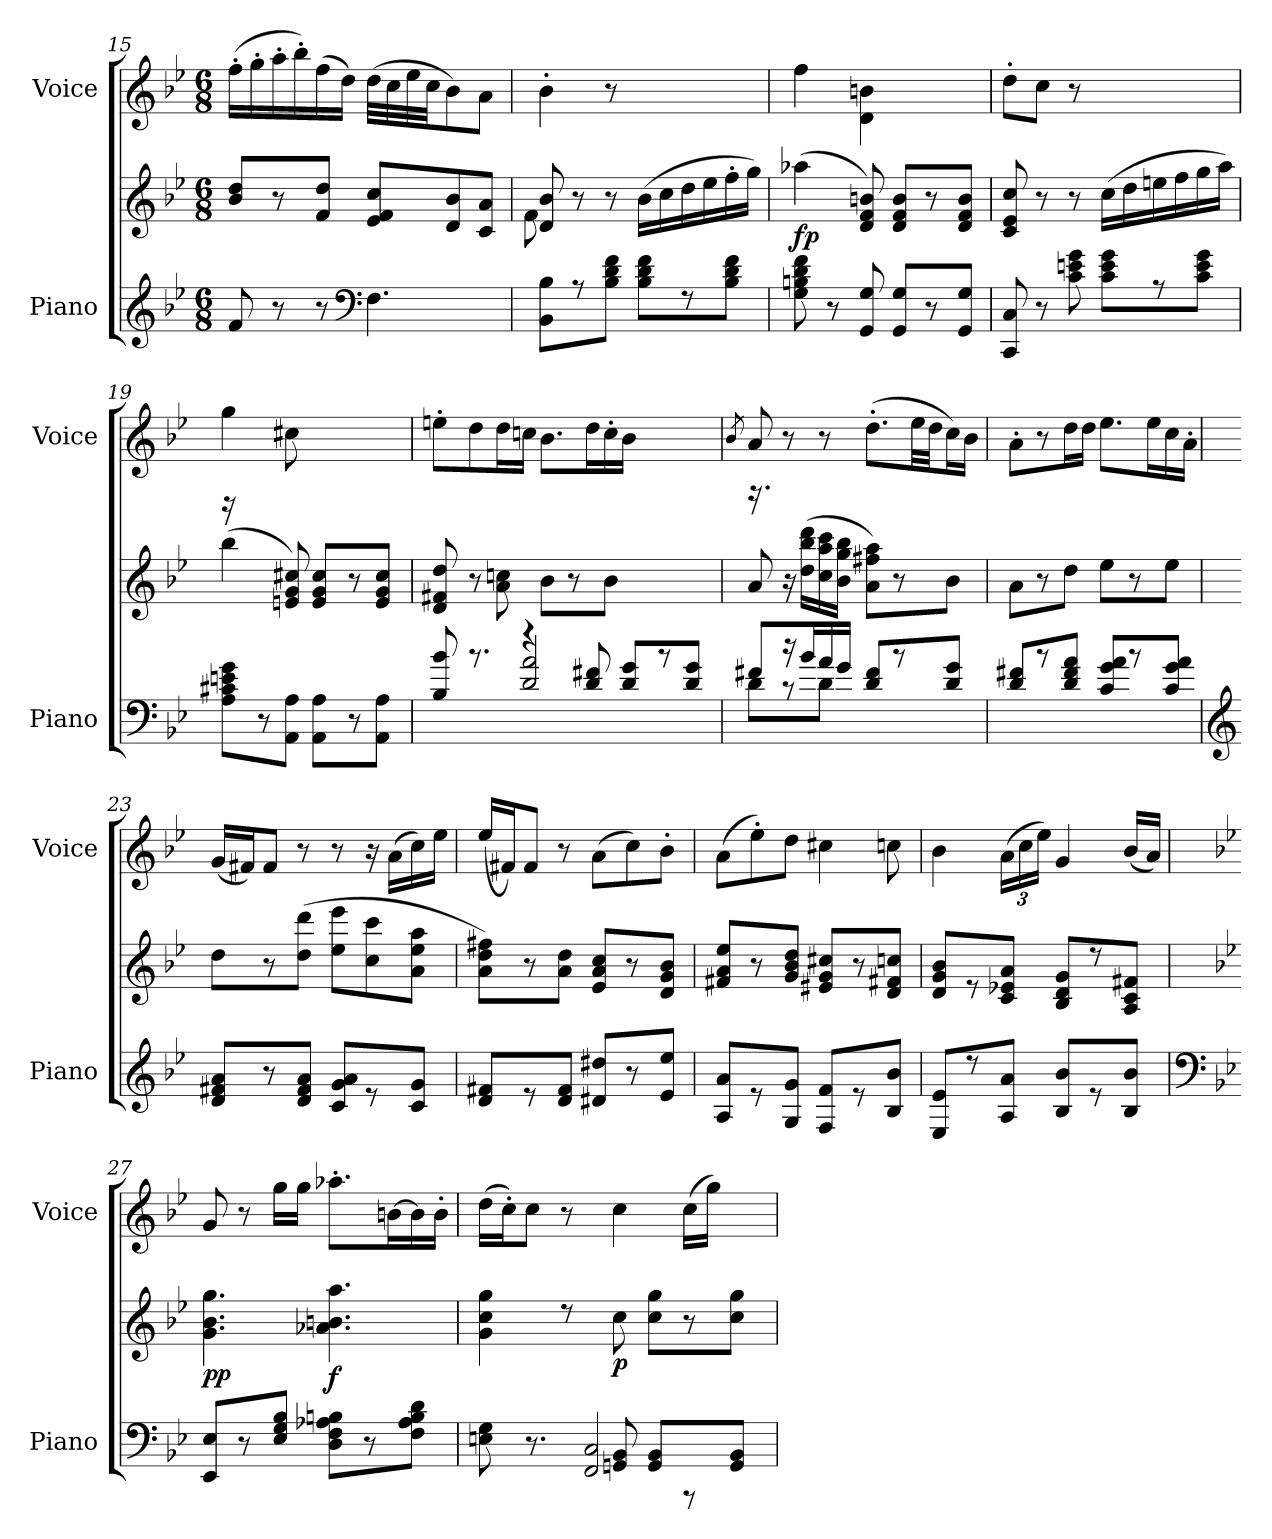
**kern	**kern	**dynam	**kern
*part2	*part2	*part2	*part1
*staff3	*staff2	*staff2/3	*staff1
*I"Piano	*	*	*I"Voice
*I'Piano	*	*	*I'Voice
*clefG2	*clefG2	*	*clefG2
*k[b-e-]	*k[b-e-]	*	*k[b-e-]
*M6/8	*M6/8	*	*M6/8
=15	=15	=15	=15
8f/	8b-/ 8dd/L	.	(>16ff'>\LL
.	.	.	16gg'>\
8r	8r	.	16aa'>\
.	.	.	16bb-'>\)
8r	8f/ 8dd/J	.	(>16ff\
.	.	.	16dd\JJ)
*clefF4	*	*	*
4.F\	8e-/ 8f/ 8cc/L	.	(>32dd\LLL
.	.	.	32cc\
.	.	.	32ee-\
.	.	.	32cc\JJ
.	8d/ 8b-/	.	8b-\)
.	8c/ 8a/J	.	8a\J
=16	=16	=16	=16
*	*^	*	*
8BB-\ 8B-\L	8d/ 8b-/	8f\	.	4b-'<\
8r	8r	2ryy	.	.
8B-\ 8d\ 8f\J	8r	.	.	8r
8B-\ 8d\ 8f\L	(>16b-\LL	.	.	4.ryy
.	16cc\	.	.	.
8rF	16dd\	.	.	.
.	16ee-\	.	.	.
8B-\ 8d\ 8f\J	16ff'>\	8ryy	.	.
.	16gg\JJ)	.	.	.
*	*v	*v	*	*
!!LO:LB:g=z
=17	=17	=17	=17
!	!	!LO:DY:b	!
8G\ 8Bn\ 8d\ 8f\	(>4aa-X\	fp	4ff\
8r	.	.	.
8GG/ 8G/	8d/ 8f/ 8bn/)	.	4d\ 4bn\
8GG/ 8G/L	8d/ 8f/ 8b/L	.	.
8r	8r	.	4ryy
8GG/ 8G/J	8d/ 8f/ 8b/J	.	.
=18	=18	=18	=18
8CC/ 8C/	8c/ 8e-/ 8cc/	.	8dd'<\L
8r	8r	.	8cc\J
8c\ 8en\ 8g\	8r	.	8r
8c\ 8e\ 8g\L	(>16cc\LL	.	4.ryy
.	16dd\	.	.
8rA	16een\	.	.
.	16ff\	.	.
8c\ 8e\ 8g\J	16gg\	.	.
.	16aa\JJ)	.	.
=19	=19	=19	=19
*	*	*	*^
8A\ 8c#X\ 8en\ 8g\L	(>4bb-\	.	4gg\	16rD
.	.	.	.	4.ryy
8r	.	.	.	.
8AA\ 8A\J	8en/ 8g/ 8cc#X/)	.	8cc#X\	.
8AA\ 8A\L	8e/ 8g/ 8cc#/L	.	4.ryy	.
.	.	.	.	4ryy
8r	8r	.	.	.
8AA\ 8A\J	8e/ 8g/ 8cc#/J	.	.	.
.	.	.	.	16ryy
*	*	*	*v	*v
!!LO:LB:g=z
=20	=20	=20	=20
*^	*	*	*
8B-/ 8b-/	16ryy	8d/ 8f#X/ 8dd/	.	8een'<'<\L
*v	*v	*	*	*
8.rb	8r	.	8dd\
.	8a\ 8ccn\	.	16dd\L
*^	*	*	*
4ree	2d/ 2a/	.	.	16ccn\JJ
.	.	8b-\L	.	8.b-\L
.	.	8r	.	.
8d/ 8f#X/	.	.	.	16dd\k
.	.	8b-\J	.	16cc'<\L
8d/ 8g/L	.	.	.	16b-\JJ
.	.	4ryy	.	4ryy
8rb	4ryy	.	.	.
8d/ 8g/J	.	.	.	.
.	.	16ryy	.	16ryy
=21	=21	=21	=21	=21
.	.	.	.	8qb-/
*	*	*	*	*^
8f#X/L	8d\L	8a/	.	8a/	16.rF
.	.	.	.	.	2ryy
16rdd	8rc	16r	.	8r	.
16b-/L	.	(>16dd\ 16bb-\ 16ddd\LL	.	.	.
16a/	8d\J	16cc\ 16aa\ 16ccc\	.	8r	.
16g/JJ	.	16b-\ 16gg\ 16bb-\JJ	.	.	.
8d/ 8f#/L	4.ryy	8a\ 8ff#X\ 8aa\L)	.	(>8.dd'<\L	.
8rb	.	8r	.	.	.
.	.	.	.	32ee-\LL	.
.	.	.	.	32dd\JJ	8ryy
8d/ 8g/J	.	8b-\J	.	16cc\L)	.
.	.	.	.	16b-\JJ	.
.	.	.	.	.	32ryy
*v	*v	*	*	*v	*v
=22	=22	=22	=22
8d/ 8f#X/L	8a\L	.	8a'<\L
8rb	8r	.	8r
8d/ 8f#/ 8a/J	8dd\J	.	16dd\L
.	.	.	16dd\JJ
8c/ 8g/ 8a/L	8ee-\L	.	8.ee-\L
8rb	8r	.	.
.	.	.	16ee-\k
8c/ 8g/ 8a/J	8ee-\J	.	16cc\L
.	.	.	16a'<\JJ
!!LO:LB:g=z
=23	=23	=23	=23
*clefG2	*	*	*
8d/ 8f#X/ 8a/L	8dd\L	.	(<16g/LL
.	.	.	16f#X/J)
8r	8r	.	8f#/J
8d/ 8f#/ 8a/J	(>8dd\ 8ddd\J	.	8r
8c/ 8g/ 8a/L	8ee-\ 8eee-\L	.	8r
8r	8cc\ 8ccc\	.	16r
.	.	.	(<16a\LL
8c/ 8g/J	8a\ 8ee-\ 8aa\J	.	16cc\)
.	.	.	16ee-\JJ
=24	=24	=24	=24
8d/ 8f#X/L	8a\ 8dd\ 8ff#X\L)	.	(<16ee-/LL
.	.	.	16f#X/J)
8r	8r	.	8f#/J
8d/ 8f#/J	8a\ 8dd\J	.	8r
8d#X/ 8dd#X/L	8e-/ 8a/ 8cc/L	.	(>8a\L
8r	8r	.	8cc\)
8e-/ 8ee-/J	8d/ 8g/ 8b-/J	.	8b-'<\J
=25	=25	=25	=25
8A/ 8a/L	8f#X/ 8a/ 8ee-/L	.	(>8a\L
8r	8r	.	8ee-'<\)
8G/ 8g/J	8g/ 8b-/ 8dd/J	.	8dd\J
8F/ 8f/L	8e#X/ 8g/ 8cc#X/L	.	4cc#X\
8r	8r	.	.
8B-/ 8b-/J	8d/ 8f#X/ 8ccn/J	.	8ccn\
=26	=26	=26	=26
8E-/ 8e-/L	8d/ 8g/ 8b-/L	.	4b-\
8rcc	8r	.	.
8A/ 8a/J	8c/ 8e-X/ 8a/J	.	(>24a\LL
.	.	.	24cc\
.	.	.	24ee-\JJ)
8B-/ 8b-/L	8B-/ 8d/ 8g/L	.	4g/
8r	8rcc	.	.
8B-/ 8b-/J	8A/ 8c/ 8f#X/J	.	(<16b-/LL
.	.	.	16a/JJ)
!!LO:PB:g=z
=27	=27	=27	=27
*clefF4	*	*	*
*k[b-e-]	*k[b-e-]	*	*k[b-e-]
!	!	!LO:DY:b	!
8EE-/ 8E-/L	4.g\ 4.b-\ 4.gg\	pp	8g/
8r	.	.	8r
8E-/ 8G/ 8B-/J	.	.	16gg\LL
.	.	.	16gg\JJ
!	!	!LO:DY:b	!
8D\ 8F\ 8A-X\ 8Bn\L	4.a-X\ 4.bn\ 4.aa\	f	8.aa-X'<\L
8r	.	.	.
.	.	.	[<16bn\k
8F\ 8A-\ 8B\ 8d\J	.	.	16b\L]
.	.	.	16b'<\JJ
=28	=28	=28	=28
*^	*	*	*
8En\ 8G\	4.ryy	4g\ 4cc\ 4gg\	.	(>16dd\LL
.	.	.	.	16cc'<\J)
8.r	.	.	.	8cc\J
.	.	8rcc	.	8r
2FF/ 2C/	.	.	.	.
!	!	!	!LO:DY:b	!
.	8GGn/ 8BB-/	8cc\	p	4cc\
.	8GG/ 8BB-/L	8cc\ 8gg\L	.	.
.	8r	8r	.	(>16cc\LL
.	.	.	.	16gg\JJ)
.	8GG/ 8BB-/J	8cc\ 8gg\J	.	8ryy
16ryy	.	.	.	.
*v	*v	*	*	*
=	=	=	=
*-	*-	*-	*-
